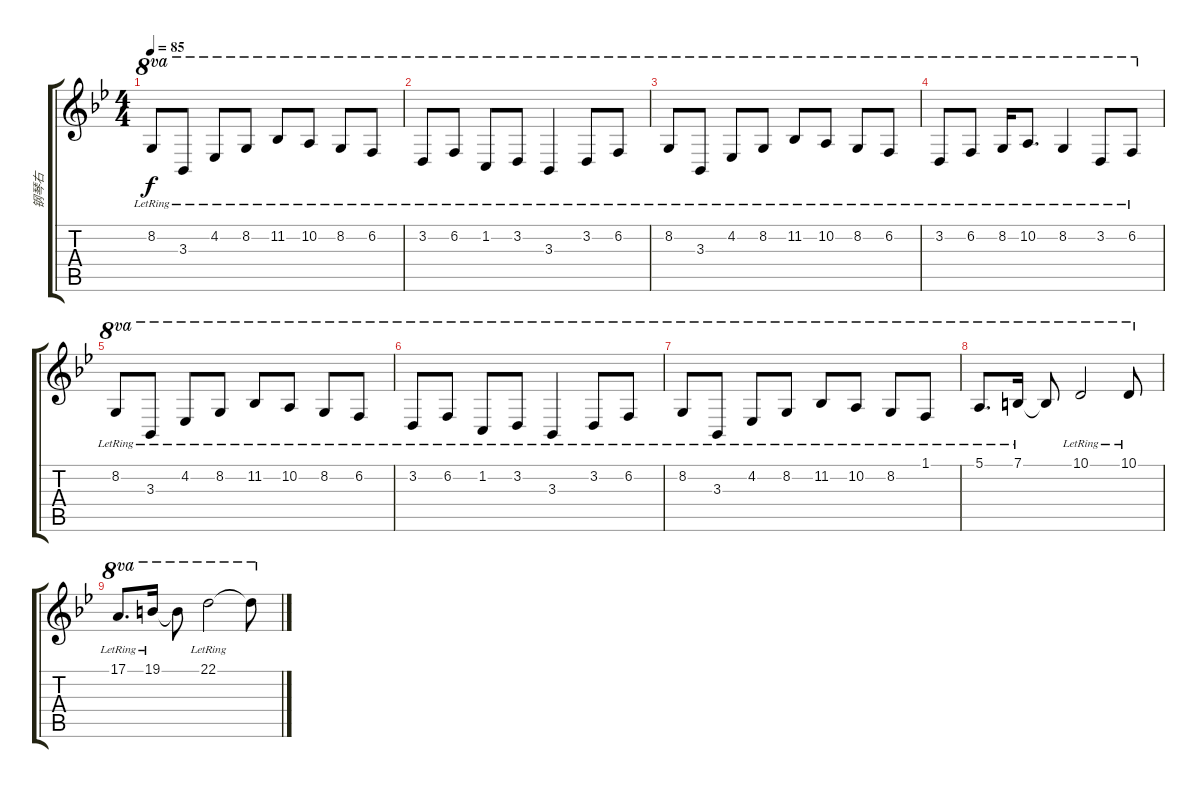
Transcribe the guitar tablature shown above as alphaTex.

\track ("钢琴右" "钢琴右") {instrument acousticgrandpiano}
\staff {score tabs}
\tuning (E4 B3 G3 D3 A2 E2) {hide}
\ts (4 4)
\tempo 85
\clef g2
\ks bb
8.2{lr}.8{ot 8va dy f} 3.3{lr}.8{ot 8va} 4.2{lr}.8{ot 8va} 8.2{lr}.8{ot 8va} 11.2{lr}.8{ot 8va} 10.2{lr}.8{ot 8va} 8.2{lr}.8{ot 8va} 6.2{lr}.8{ot 8va} |
3.2{lr}.8{ot 8va} 6.2{lr}.8{ot 8va} 1.2{lr}.8{ot 8va} 3.2{lr}.8{ot 8va} 3.3{lr}.4{ot 8va} 3.2{lr}.8{ot 8va} 6.2{lr}.8{ot 8va} |
8.2{lr}.8{ot 8va} 3.3{lr}.8{ot 8va} 4.2{lr}.8{ot 8va} 8.2{lr}.8{ot 8va} 11.2{lr}.8{ot 8va} 10.2{lr}.8{ot 8va} 8.2{lr}.8{ot 8va} 6.2{lr}.8{ot 8va} |
3.2{lr}.8{ot 8va} 6.2{lr}.8{ot 8va} 8.2{lr}.16{ot 8va} 10.2{lr}.8{d ot 8va} 8.2{lr}.4{ot 8va} 3.2{lr}.8{ot 8va} 6.2{lr}.8{ot 8va} |
8.2{lr}.8{ot 8va} 3.3{lr}.8{ot 8va} 4.2{lr}.8{ot 8va} 8.2{lr}.8{ot 8va} 11.2{lr}.8{ot 8va} 10.2{lr}.8{ot 8va} 8.2{lr}.8{ot 8va} 6.2{lr}.8{ot 8va} |
3.2{lr}.8{ot 8va} 6.2{lr}.8{ot 8va} 1.2{lr}.8{ot 8va} 3.2{lr}.8{ot 8va} 3.3{lr}.4{ot 8va} 3.2{lr}.8{ot 8va} 6.2{lr}.8{ot 8va} |
8.2{lr}.8{ot 8va} 3.3{lr}.8{ot 8va} 4.2{lr}.8{ot 8va} 8.2{lr}.8{ot 8va} 11.2{lr}.8{ot 8va} 10.2{lr}.8{ot 8va} 8.2{lr}.8{ot 8va} 1.1{lr}.8{ot 8va} |
5.1{lr}.8{d ot 8va} 7.1{lr}.16{ot 8va} 7.1{t}.8{ot 8va} 10.1{lr}.2{ot 8va} 10.1{lr}.8{ot 8va} |
17.1{lr}.8{d ot 8va} 19.1{lr}.16{ot 8va} 19.1{t}.8{ot 8va} 22.1{lr}.2{ot 8va} 22.1{t}.8{ot 8va}
